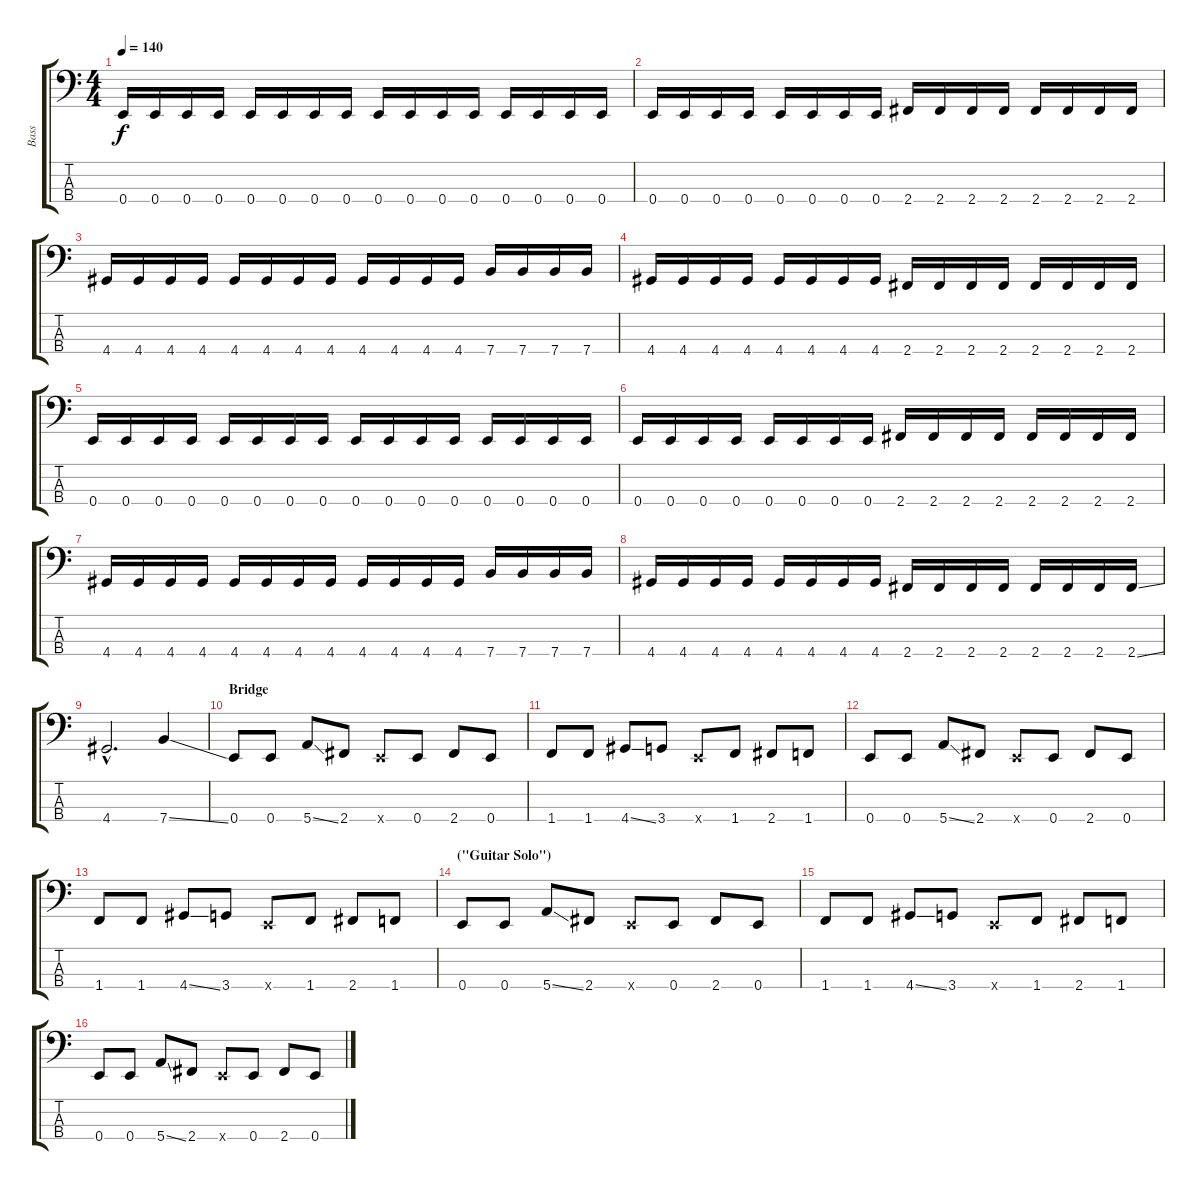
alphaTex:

\track ("Bass" "Bass") {instrument electricbasspick}
\staff {score tabs}
\tuning (G2 D2 A1 E1) {hide}
\ts (4 4)
\tempo 140
\clef f4
\ks c
0.4.16{dy f} 0.4.16 0.4.16 0.4.16 0.4.16 0.4.16 0.4.16 0.4.16 0.4.16 0.4.16 0.4.16 0.4.16 0.4.16 0.4.16 0.4.16 0.4.16 |
0.4.16 0.4.16 0.4.16 0.4.16 0.4.16 0.4.16 0.4.16 0.4.16 2.4.16 2.4.16 2.4.16 2.4.16 2.4.16 2.4.16 2.4.16 2.4.16 |
4.4.16 4.4.16 4.4.16 4.4.16 4.4.16 4.4.16 4.4.16 4.4.16 4.4.16 4.4.16 4.4.16 4.4.16 7.4.16 7.4.16 7.4.16 7.4.16 |
4.4.16 4.4.16 4.4.16 4.4.16 4.4.16 4.4.16 4.4.16 4.4.16 2.4.16 2.4.16 2.4.16 2.4.16 2.4.16 2.4.16 2.4.16 2.4.16 |
0.4.16 0.4.16 0.4.16 0.4.16 0.4.16 0.4.16 0.4.16 0.4.16 0.4.16 0.4.16 0.4.16 0.4.16 0.4.16 0.4.16 0.4.16 0.4.16 |
0.4.16 0.4.16 0.4.16 0.4.16 0.4.16 0.4.16 0.4.16 0.4.16 2.4.16 2.4.16 2.4.16 2.4.16 2.4.16 2.4.16 2.4.16 2.4.16 |
4.4.16 4.4.16 4.4.16 4.4.16 4.4.16 4.4.16 4.4.16 4.4.16 4.4.16 4.4.16 4.4.16 4.4.16 7.4.16 7.4.16 7.4.16 7.4.16 |
4.4.16 4.4.16 4.4.16 4.4.16 4.4.16 4.4.16 4.4.16 4.4.16 2.4.16 2.4.16 2.4.16 2.4.16 2.4.16 2.4.16 2.4.16 2.4{ss}.16 |
4.4{hac}.2{d} 7.4{ss}.4 |
\section ("" "Bridge")
0.4.8 0.4.8 5.4{ss}.8 2.4.8 0.4{x}.8 0.4.8 2.4.8 0.4.8 |
1.4.8 1.4.8 4.4{ss}.8 3.4.8 0.4{x}.8 1.4.8 2.4.8 1.4.8 |
0.4.8 0.4.8 5.4{ss}.8 2.4.8 0.4{x}.8 0.4.8 2.4.8 0.4.8 |
1.4.8 1.4.8 4.4{ss}.8 3.4.8 0.4{x}.8 1.4.8 2.4.8 1.4.8 |
\section ("" "(\"Guitar Solo\")")
0.4.8 0.4.8 5.4{ss}.8 2.4.8 0.4{x}.8 0.4.8 2.4.8 0.4.8 |
1.4.8 1.4.8 4.4{ss}.8 3.4.8 0.4{x}.8 1.4.8 2.4.8 1.4.8 |
0.4.8 0.4.8 5.4{ss}.8 2.4.8 0.4{x}.8 0.4.8 2.4.8 0.4.8
